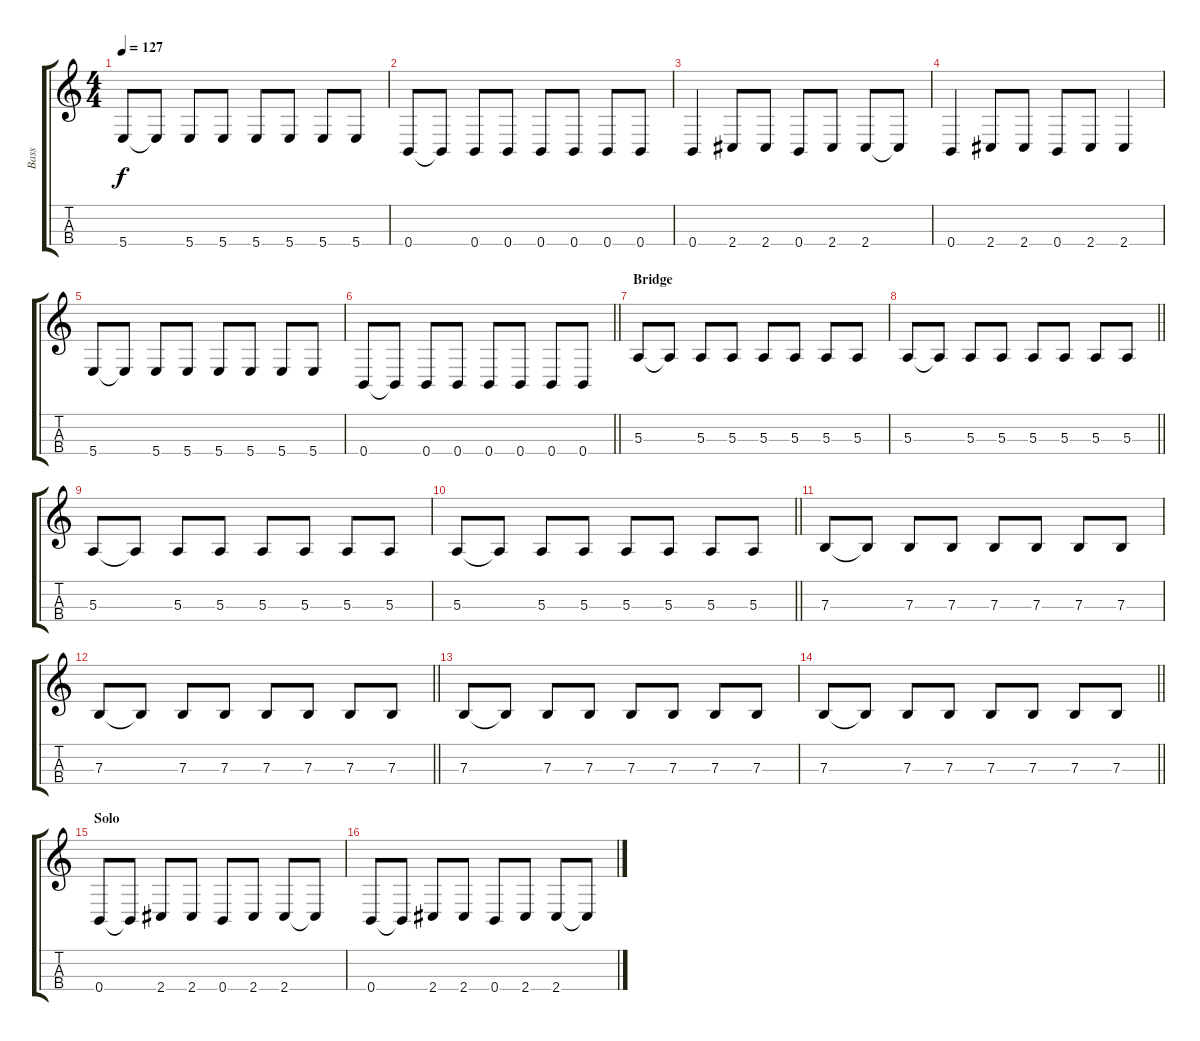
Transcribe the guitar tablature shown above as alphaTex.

\track ("Bass" "Bass") {instrument electricbassfinger}
\staff {score tabs}
\tuning (D3 A2 E2 B1) {hide}
\ts (4 4)
\tempo 127
\clef g2
\ks c
5.4.8{dy f} 5.4{t}.8 5.4.8 5.4.8 5.4.8 5.4.8 5.4.8 5.4.8 |
0.4.8 0.4{t}.8 0.4.8 0.4.8 0.4.8 0.4.8 0.4.8 0.4.8 |
0.4.4 2.4.8 2.4.8 0.4.8 2.4.8 2.4.8 2.4{t}.8 |
0.4.4 2.4.8 2.4.8 0.4.8 2.4.8 2.4.4 |
5.4.8 5.4{t}.8 5.4.8 5.4.8 5.4.8 5.4.8 5.4.8 5.4.8 |
\barLineRight lightlight
0.4.8 0.4{t}.8 0.4.8 0.4.8 0.4.8 0.4.8 0.4.8 0.4.8 |
\section ("" "Bridge")
5.3.8 5.3{t}.8 5.3.8 5.3.8 5.3.8 5.3.8 5.3.8 5.3.8 |
\barLineRight lightlight
5.3.8 5.3{t}.8 5.3.8 5.3.8 5.3.8 5.3.8 5.3.8 5.3.8 |
5.3.8 5.3{t}.8 5.3.8 5.3.8 5.3.8 5.3.8 5.3.8 5.3.8 |
\barLineRight lightlight
5.3.8 5.3{t}.8 5.3.8 5.3.8 5.3.8 5.3.8 5.3.8 5.3.8 |
7.3.8{volume 16} 7.3{t}.8 7.3.8 7.3.8 7.3.8 7.3.8 7.3.8 7.3.8 |
\barLineRight lightlight
7.3.8 7.3{t}.8 7.3.8 7.3.8 7.3.8 7.3.8 7.3.8 7.3.8 |
7.3.8 7.3{t}.8 7.3.8 7.3.8 7.3.8 7.3.8 7.3.8 7.3.8 |
\barLineRight lightlight
7.3.8 7.3{t}.8 7.3.8 7.3.8 7.3.8 7.3.8 7.3.8 7.3.8 |
\section ("" "Solo")
0.4.8{volume 14} 0.4{t}.8 2.4.8 2.4.8 0.4.8 2.4.8 2.4.8 2.4{t}.8 |
0.4.8 0.4{t}.8 2.4.8 2.4.8 0.4.8 2.4.8 2.4.8 2.4{t}.8
